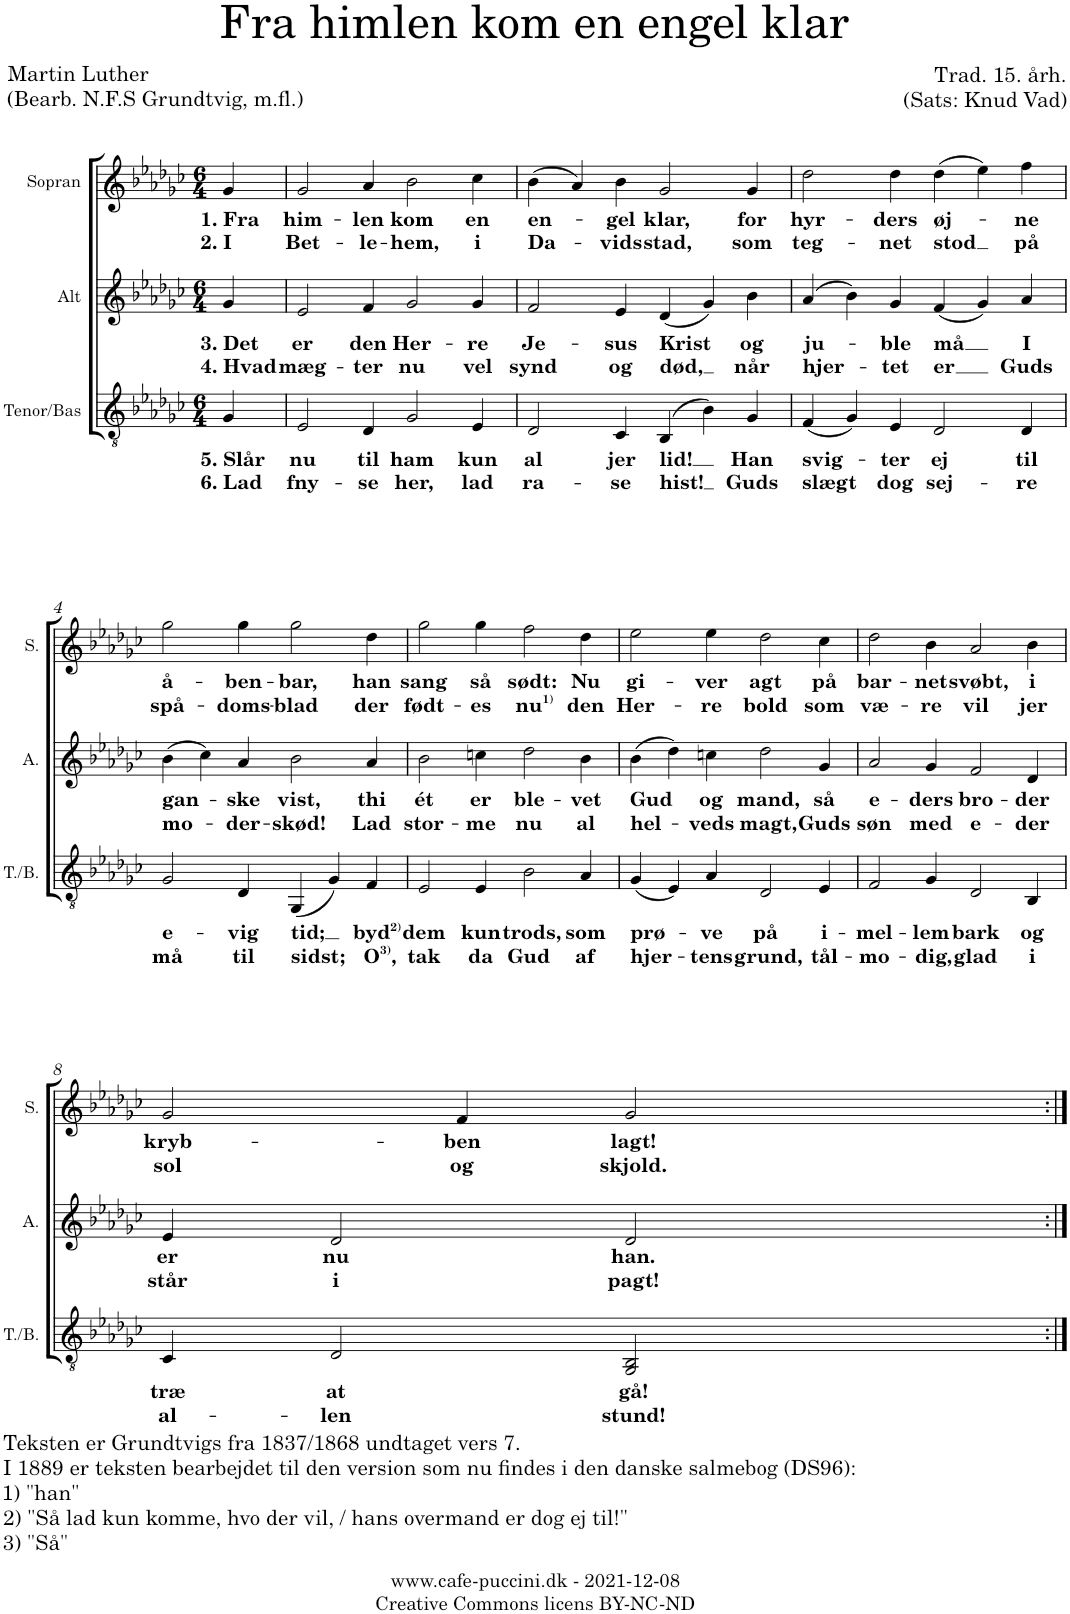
**kern	**text	**text	**kern	**text	**text	**kern	**text	**text
*part3	*part3	*part3	*part2	*part2	*part2	*part1	*part1	*part1
*staff3	*staff3	*staff3	*staff2	*staff2	*staff2	*staff1	*staff1	*staff1
*I"Tenor/Bas	*	*	*I"Alt	*	*	*I"Sopran	*	*
*I'T./B.	*	*	*I'A.	*	*	*I'S.	*	*
*clefGv2	*	*	*clefG2	*	*	*clefG2	*	*
*k[b-e-a-d-g-c-]	*	*	*k[b-e-a-d-g-c-]	*	*	*k[b-e-a-d-g-c-]	*	*
*M6/4	*	*	*M6/4	*	*	*M6/4	*	*
=	=	=	=	=	=	=	=	=
!	!LO:LY:b	!LO:LY:b	!	!LO:LY:b	!LO:LY:b	!	!LO:LY:b	!LO:LY:b
4G-/	5. Slår	6. Lad	4g-/	3. Det	4. Hvad	4g-/	1. Fra	2. I
=1	=1	=1	=1	=1	=1	=1	=1	=1
!	!LO:LY:b	!LO:LY:b	!	!LO:LY:b	!LO:LY:b	!	!LO:LY:b	!LO:LY:b
2E-/	nu	fny-	2e-/	er	mæg-	2g-/	him-	Bet-
!	!LO:LY:b	!LO:LY:b	!	!LO:LY:b	!LO:LY:b	!	!LO:LY:b	!LO:LY:b
4D-/	til	-se	4f/	den	-ter	4a-/	-len	-le-
!	!LO:LY:b	!LO:LY:b	!	!LO:LY:b	!LO:LY:b	!	!LO:LY:b	!LO:LY:b
2G-/	ham	her,	2g-/	Her-	nu	2b-\	kom	-hem,
!	!LO:LY:b	!LO:LY:b	!	!LO:LY:b	!LO:LY:b	!	!LO:LY:b	!LO:LY:b
4E-/	kun	lad	4g-/	-re	vel	4cc-\	en	i
=2	=2	=2	=2	=2	=2	=2	=2	=2
!	!LO:LY:b	!LO:LY:b	!	!LO:LY:b	!LO:LY:b	!	!LO:LY:b	!LO:LY:b
2D-/	al	ra-	2f/	Je-	synd	(4b-\	en-	Da-
.	.	.	.	.	.	4a-/)	.	.
!	!LO:LY:b	!LO:LY:b	!	!LO:LY:b	!LO:LY:b	!	!LO:LY:b	!LO:LY:b
4C-/	jer	-se	4e-/	-sus	og	4b-\	-gel	-vids
!	!LO:LY:b	!LO:LY:b	!	!LO:LY:b	!LO:LY:b	!	!LO:LY:b	!LO:LY:b
(4BB-/	lid!	hist!	(4d-/	Krist	død,	2g-/	klar,	stad,
4B-\)	.	.	4g-/)	.	.	.	.	.
!	!LO:LY:b	!LO:LY:b	!	!LO:LY:b	!LO:LY:b	!	!LO:LY:b	!LO:LY:b
4G-/	Han	Guds	4b-\	og	når	4g-/	for	som
=3	=3	=3	=3	=3	=3	=3	=3	=3
!	!LO:LY:b	!LO:LY:b	!	!LO:LY:b	!LO:LY:b	!	!LO:LY:b	!LO:LY:b
(4F/	svig-	slægt	(4a-/	ju-	hjer-	2dd-\	hyr-	teg-
4G-/)	.	.	4b-\)	.	.	.	.	.
!	!LO:LY:b	!LO:LY:b	!	!LO:LY:b	!LO:LY:b	!	!LO:LY:b	!LO:LY:b
4E-/	-ter	dog	4g-/	-ble	-tet	4dd-\	-ders	-net
!	!LO:LY:b	!LO:LY:b	!	!LO:LY:b	!LO:LY:b	!	!LO:LY:b	!LO:LY:b
2D-/	ej	sej-	(4f/	må	er	(4dd-\	øj-	stod
.	.	.	4g-/)	.	.	4ee-\)	.	.
!	!LO:LY:b	!LO:LY:b	!	!LO:LY:b	!LO:LY:b	!	!LO:LY:b	!LO:LY:b
4D-/	til	-re	4a-/	I	Guds	4ff\	-ne	på
!!LO:LB:g=z
=4	=4	=4	=4	=4	=4	=4	=4	=4
!	!LO:LY:b	!LO:LY:b	!	!LO:LY:b	!LO:LY:b	!	!LO:LY:b	!LO:LY:b
2G-/	e-	må	(4b-\	gan-	mo-	2gg-\	å-	spå-
.	.	.	4cc-\)	.	.	.	.	.
!	!LO:LY:b	!LO:LY:b	!	!LO:LY:b	!LO:LY:b	!	!LO:LY:b	!LO:LY:b
4D-/	-vig	til	4a-/	-ske	-der-	4gg-\	-ben-	-doms-
!	!LO:LY:b	!LO:LY:b	!	!LO:LY:b	!LO:LY:b	!	!LO:LY:b	!LO:LY:b
(4GG-/	tid;	sidst;	2b-\	vist,	-skød!	2gg-\	-bar,	-blad
4G-/)	.	.	.	.	.	.	.	.
!	!LO:LY:b	!LO:LY:b	!	!LO:LY:b	!LO:LY:b	!	!LO:LY:b	!LO:LY:b
4F/	byd 2)	O 3) ,	4a-/	thi	Lad	4dd-\	han	der
=5	=5	=5	=5	=5	=5	=5	=5	=5
!	!LO:LY:b	!LO:LY:b	!	!LO:LY:b	!LO:LY:b	!	!LO:LY:b	!LO:LY:b
2E-/	dem	tak	2b-\	ét	stor-	2gg-\	sang	født-
!	!LO:LY:b	!LO:LY:b	!	!LO:LY:b	!LO:LY:b	!	!LO:LY:b	!LO:LY:b
4E-/	kun	da	4ccn\	er	-me	4gg-\	så	-es
!	!LO:LY:b	!LO:LY:b	!	!LO:LY:b	!LO:LY:b	!	!LO:LY:b	!LO:LY:b
2B-\	trods,	Gud	2dd-\	ble-	nu	2ff\	sødt:	nu 1)
!	!LO:LY:b	!LO:LY:b	!	!LO:LY:b	!LO:LY:b	!	!LO:LY:b	!LO:LY:b
4A-/	som	af	4b-\	-vet	al	4dd-\	Nu	den
=6	=6	=6	=6	=6	=6	=6	=6	=6
!	!LO:LY:b	!LO:LY:b	!	!LO:LY:b	!LO:LY:b	!	!LO:LY:b	!LO:LY:b
(4G-/	prø-	hjer-	(4b-\	Gud	hel-	2ee-\	gi-	Her-
4E-/)	.	.	4dd-\)	.	.	.	.	.
!	!LO:LY:b	!LO:LY:b	!	!LO:LY:b	!LO:LY:b	!	!LO:LY:b	!LO:LY:b
4A-/	-ve	-tens	4ccn\	og	-veds	4ee-\	-ver	-re
!	!LO:LY:b	!LO:LY:b	!	!LO:LY:b	!LO:LY:b	!	!LO:LY:b	!LO:LY:b
2D-/	på	grund,	2dd-\	mand,	magt,	2dd-\	agt	bold
!	!LO:LY:b	!LO:LY:b	!	!LO:LY:b	!LO:LY:b	!	!LO:LY:b	!LO:LY:b
4E-/	i-	tål-	4g-/	så	Guds	4cc-\	på	som
=7	=7	=7	=7	=7	=7	=7	=7	=7
!	!LO:LY:b	!LO:LY:b	!	!LO:LY:b	!LO:LY:b	!	!LO:LY:b	!LO:LY:b
2F/	-mel-	-mo-	2a-/	e-	søn	2dd-\	bar-	væ-
!	!LO:LY:b	!LO:LY:b	!	!LO:LY:b	!LO:LY:b	!	!LO:LY:b	!LO:LY:b
4G-/	-lem	-dig,	4g-/	-ders	med	4b-\	-net	-re
!	!LO:LY:b	!LO:LY:b	!	!LO:LY:b	!LO:LY:b	!	!LO:LY:b	!LO:LY:b
2D-/	bark	glad	2f/	bro-	e-	2a-/	svøbt,	vil
!	!LO:LY:b	!LO:LY:b	!	!LO:LY:b	!LO:LY:b	!	!LO:LY:b	!LO:LY:b
4BB-/	og	i	4d-/	-der	-der	4b-\	i	jer
!!LO:LB:g=z
=8	=8	=8	=8	=8	=8	=8	=8	=8
!LO:TX:b:t=Teksten er Grundtvigs fra 1837/1868 undtaget vers 7.	!	!	!	!	!	!	!	!
!LO:TX:b:t=I 1889 er teksten bearbejdet til den version som nu findes i den danske salmebog (DS96)&colon;	!	!	!	!	!	!	!	!
!LO:TX:b:t=1) "han"	!	!	!	!	!	!	!	!
!LO:TX:b:t=2) "Så lad kun komme, hvo der vil, / hans overmand er dog ej til!"	!	!	!	!	!	!	!	!
!LO:TX:b:t=3) "Så"	!	!	!	!	!	!	!	!
!	!LO:LY:b	!LO:LY:b	!	!LO:LY:b	!LO:LY:b	!	!LO:LY:b	!LO:LY:b
4C-/	træ	al-	4e-/	er	står	2g-/	kryb-	sol
!	!LO:LY:b	!LO:LY:b	!	!LO:LY:b	!LO:LY:b	!	!	!
2D-/	at	-len	2d-/	nu	i	.	.	.
!	!	!	!	!	!	!	!LO:LY:b	!LO:LY:b
.	.	.	.	.	.	4f/	-ben	og
!	!LO:LY:b	!LO:LY:b	!	!LO:LY:b	!LO:LY:b	!	!LO:LY:b	!LO:LY:b
2GG-/ 2BB-/	gå!	stund!	2d-/	han.	pagt!	2g-/	lagt!	skjold.
4ryy	.	.	4ryy	.	.	4ryy	.	.
=:|!	=:|!	=:|!	=:|!	=:|!	=:|!	=:|!	=:|!	=:|!
*-	*-	*-	*-	*-	*-	*-	*-	*-
